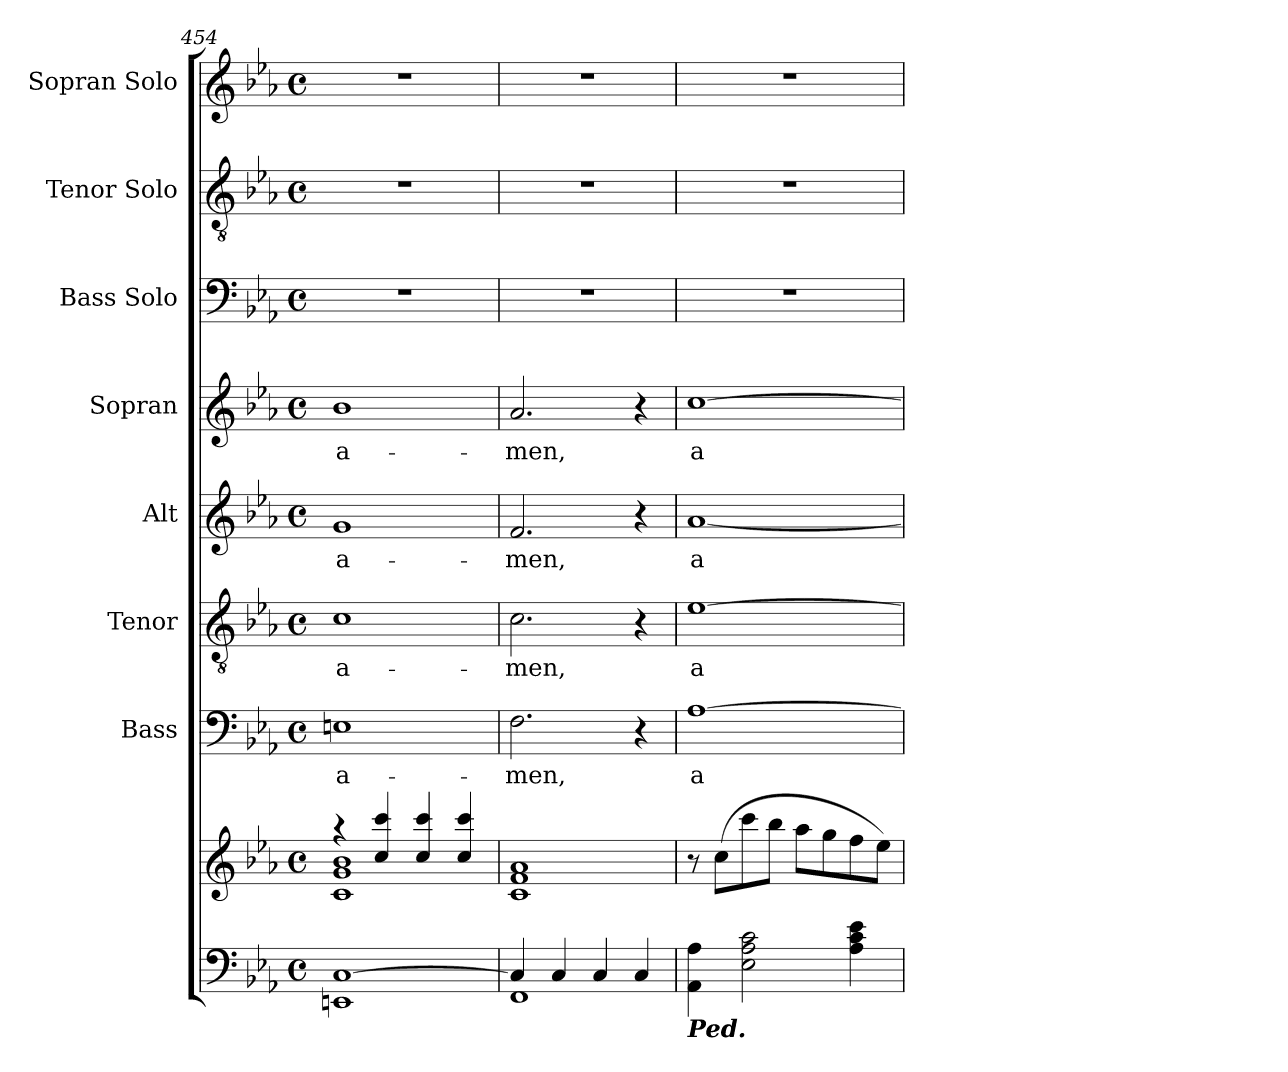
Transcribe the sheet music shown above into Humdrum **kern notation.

**kern	**kern	**kern	**text	**kern	**text	**kern	**text	**kern	**text	**kern	**kern	**kern
*part8	*part8	*part7	*part7	*part6	*part6	*part5	*part5	*part4	*part4	*part3	*part2	*part1
*staff9	*staff8	*staff7	*staff7	*staff6	*staff6	*staff5	*staff5	*staff4	*staff4	*staff3	*staff2	*staff1
*	*	*I"Bass	*	*I"Tenor	*	*I"Alt	*	*I"Sopran	*	*I"Bass Solo	*I"Tenor Solo	*I"Sopran Solo
*	*	*I'B.	*	*I'T.	*	*I'A.	*	*I'S.	*	*I'B. Solo	*I'T. Solo	*I'S. Solo
*clefF4	*clefG2	*clefF4	*	*clefGv2	*	*clefG2	*	*clefG2	*	*clefF4	*clefGv2	*clefG2
*k[b-e-a-]	*k[b-e-a-]	*k[b-e-a-]	*	*k[b-e-a-]	*	*k[b-e-a-]	*	*k[b-e-a-]	*	*k[b-e-a-]	*k[b-e-a-]	*k[b-e-a-]
*E-:	*E-:	*E-:	*	*E-:	*	*E-:	*	*E-:	*	*E-:	*E-:	*E-:
*M4/4	*M4/4	*M4/4	*	*M4/4	*	*M4/4	*	*M4/4	*	*M4/4	*M4/4	*M4/4
*met(c)	*met(c)	*met(c)	*	*met(c)	*	*met(c)	*	*met(c)	*	*met(c)	*met(c)	*met(c)
=454	=454	=454	=454	=454	=454	=454	=454	=454	=454	=454	=454	=454
*^	*^	*	*	*	*	*	*	*	*	*	*	*
!	!	!	!	!	!LO:LY:b	!	!LO:LY:b	!	!LO:LY:b	!	!LO:LY:b	!	!	!
[>1C	1EEn	4rgg	1c 1g 1b-	1En	a-	1c	a-	1g	a-	1b-	a-	1r	1r	1r
.	.	4cc/ 4ccc/	.	.	.	.	.	.	.	.	.	.	.	.
.	.	4cc/ 4ccc/	.	.	.	.	.	.	.	.	.	.	.	.
.	.	4cc/ 4ccc/	.	.	.	.	.	.	.	.	.	.	.	.
*	*	*v	*v	*	*	*	*	*	*	*	*	*	*	*
=455	=455	=455	=455	=455	=455	=455	=455	=455	=455	=455	=455	=455	=455
!	!	!	!	!LO:LY:b	!	!LO:LY:b	!	!LO:LY:b	!	!LO:LY:b	!	!	!
4C/]	1FF	1c 1f 1a-	2.F\	-men,	2.c\	-men,	2.f/	-men,	2.a-/	-men,	1r	1r	1r
4C/	.	.	.	.	.	.	.	.	.	.	.	.	.
4C/	.	.	.	.	.	.	.	.	.	.	.	.	.
4C/	.	.	4r	.	4r	.	4r	.	4r	.	.	.	.
*v	*v	*	*	*	*	*	*	*	*	*	*	*	*
=456	=456	=456	=456	=456	=456	=456	=456	=456	=456	=456	=456	=456
!LO:TX:b:Bi:t=Ped.	!	!	!	!	!	!	!	!	!	!	!	!
!	!	!	!LO:LY:b	!	!LO:LY:b	!	!LO:LY:b	!	!LO:LY:b	!	!	!
4AA-\ 4A-\	8r	[1A-	a-	[1e-	a-	[1a-	a-	[1cc	a-	1r	1r	1r
.	(>8cc\L	.	.	.	.	.	.	.	.	.	.	.
2E-\ 2A-\ 2c\	8ccc\	.	.	.	.	.	.	.	.	.	.	.
.	8bb-\J	.	.	.	.	.	.	.	.	.	.	.
.	8aa-\L	.	.	.	.	.	.	.	.	.	.	.
.	8gg\	.	.	.	.	.	.	.	.	.	.	.
4A-\ 4c\ 4e-\	8ff\	.	.	.	.	.	.	.	.	.	.	.
.	8ee-\J)	.	.	.	.	.	.	.	.	.	.	.
=	=	=	=	=	=	=	=	=	=	=	=	=
*-	*-	*-	*-	*-	*-	*-	*-	*-	*-	*-	*-	*-
